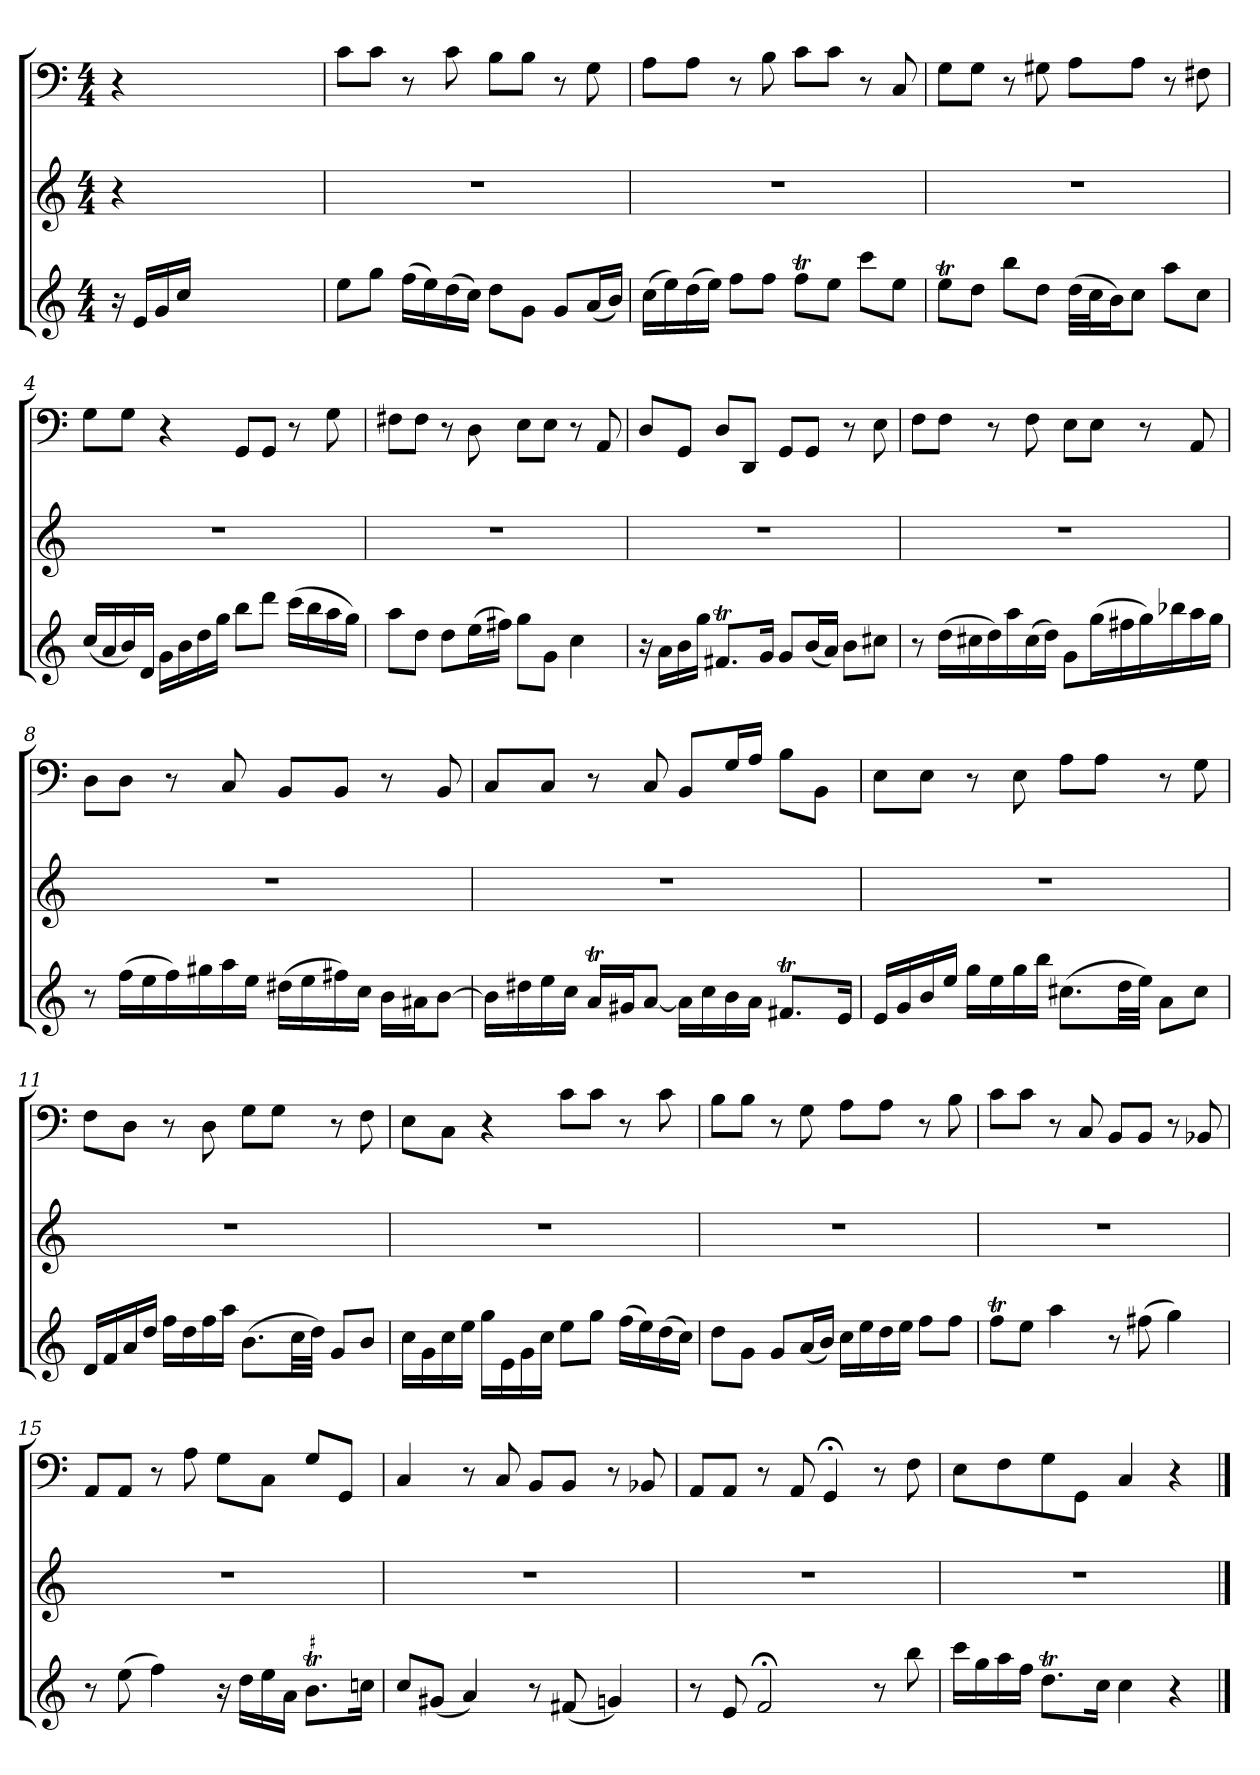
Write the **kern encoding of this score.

**kern	**kern	**kern
*part3	*part2	*part1
*staff3	*staff2	*staff1
*clefG2	*clefG2	*clefF4
*k[]	*k[]	*k[]
*C:	*C:	*C:
*M4/4	*M4/4	*M4/4
=	=	=
16r	4r	4r
16e/LL	.	.
16g/	.	.
16cc/JJ	.	.
2ryy	2ryy	2ryy
4ryy	4ryy	4ryy
=1	=1	=1
8ee\L	1r	8c\L
8gg\J	.	8c\J
(16ff\LL	.	8r
16ee\)	.	.
(16dd\	.	8c\
16cc\JJ)	.	.
8dd\L	.	8B\L
8g\J	.	8B\J
8g/L	.	8r
(16a/L	.	8G\
16b/JJ)	.	.
=2	=2	=2
(16cc\LL	1r	8A\L
16ee\)	.	.
(16dd\	.	8A\J
16ee\JJ)	.	.
8ff\L	.	8r
8ff\J	.	8B\
8ffT\L	.	8c\L
8ee\J	.	8c\J
8ccc\L	.	8r
8ee\J	.	8C/
=3	=3	=3
8eet\L	1r	8G\L
8dd\J	.	8G\J
8bb\L	.	8r
8dd\J	.	8G#X\
(32dd\LLL	.	8A\L
32cc\J	.	.
16b\J)	.	.
8cc\J	.	8A\J
8aa\L	.	8r
8cc\J	.	8F#X\
=4	=4	=4
(16cc/LL	1r	8G\L
16a/	.	.
16b/)	.	8G\J
16d/JJ	.	.
16g\LL	.	4r
16b\	.	.
16dd\	.	.
16gg\JJ	.	.
8bb\L	.	8GG/L
8ddd\J	.	8GG/J
(16ccc\LL	.	8r
16bb\	.	.
16aa\	.	8G\
16gg\JJ)	.	.
=5	=5	=5
8aa\L	1r	8F#X\L
8dd\J	.	8F#\J
8dd\L	.	8r
(16ee\L	.	8D\
16ff#X\JJ)	.	.
8gg\L	.	8E\L
8g\J	.	8E\J
4cc\	.	8r
.	.	8AA/
=6	=6	=6
16r	1r	8D/L
16a\LL	.	.
16b\	.	8GG/J
16gg\JJ	.	.
8.f#Xt/L	.	8D/L
.	.	8DD/J
16g/Jk	.	.
8g/L	.	8GG/L
(16b/L	.	8GG/J
16a/JJ)	.	.
8b\L	.	8r
8cc#X\J	.	8E\
=7	=7	=7
8r	1r	8F\L
(16dd\LL	.	8F\J
16cc#X\	.	.
16dd\)	.	8r
16aa\	.	.
(16cc#\	.	8F\
16dd\JJ)	.	.
8g\L	.	8E\L
(16gg\L	.	8E\J
16ff#X\	.	.
16gg\)	.	8r
16bb-X\	.	.
16aa\	.	8AA/
16gg\JJ	.	.
=8	=8	=8
8r	1r	8D\L
(16ff\LL	.	8D\J
16ee\	.	.
16ff\)	.	8r
16gg#X\	.	.
16aa\	.	8C/
16ee\JJ	.	.
(16dd#X\LL	.	8BB/L
16ee\	.	.
16ff#X\)	.	8BB/J
16cc\JJ	.	.
16b\LL	.	8r
16a#X\J	.	.
[8b\J	.	8BB/
=9	=9	=9
16b\LL]	1r	8C/L
16dd#X\	.	.
16ee\	.	8C/J
16cc\JJ	.	.
16aT/LL	.	8r
16g#X/J	.	.
[8a/J	.	8C/
16a\LL]	.	8BB/L
16cc\	.	.
16b\	.	16G/L
16a\JJ	.	16A/JJ
8.f#XT/L	.	8B\L
.	.	8BB\J
16e/Jk	.	.
=10	=10	=10
16e/LL	1r	8E\L
16g/	.	.
16b/	.	8E\J
16ee/JJ	.	.
16gg\LL	.	8r
16ee\	.	.
16gg\	.	8E\
16bb\JJ	.	.
(8.cc#X\L	.	8A\L
.	.	8A\J
32dd\LL	.	.
32ee\JJJ)	.	.
8a\L	.	8r
8cc#\J	.	8G\
=11	=11	=11
16d/LL	1r	8F\L
16f/	.	.
16a/	.	8D\J
16dd/JJ	.	.
16ff\LL	.	8r
16dd\	.	.
16ff\	.	8D\
16aa\JJ	.	.
(8.b\L	.	8G\L
.	.	8G\J
32cc\LL	.	.
32dd\JJJ)	.	.
8g/L	.	8r
8b/J	.	8F\
=12	=12	=12
16cc\LL	1r	8E\L
16g\	.	.
16cc\	.	8C\J
16ee\JJ	.	.
16gg\LL	.	4r
16e\	.	.
16g\	.	.
16cc\JJ	.	.
8ee\L	.	8c\L
8gg\J	.	8c\J
(16ff\LL	.	8r
16ee\)	.	.
(16dd\	.	8c\
16cc\JJ)	.	.
=13	=13	=13
8dd\L	1r	8B\L
8g\J	.	8B\J
8g/L	.	8r
(16a/L	.	8G\
16b/JJ)	.	.
16cc\LL	.	8A\L
16ee\	.	.
16dd\	.	8A\J
16ee\JJ	.	.
8ff\L	.	8r
8ff\J	.	8B\
=14	=14	=14
8ffT\L	1r	8c\L
8ee\J	.	8c\J
4aa\	.	8r
.	.	8C/
8r	.	8BB/L
(8ff#X\	.	8BB/J
4gg\)	.	8r
.	.	8BB-X/
=15	=15	=15
8r	1r	8AA/L
(8ee\	.	8AA/J
4ff\)	.	8r
.	.	8A\
16r	.	8G\L
16dd\LL	.	.
16ee\	.	8C\J
16a\JJ	.	.
!LO:TR:acc=#	!	!
8.bT\L	.	8G/L
.	.	8GG/J
16ccn\Jk	.	.
=16	=16	=16
8cc/L	1r	4C/
(8g#X/J	.	.
4a/)	.	8r
.	.	8C/
8r	.	8BB/L
(8f#X/	.	8BB/J
4gn/)	.	8r
.	.	8BB-X/
=17	=17	=17
8r	1r	8AA/L
8e/	.	8AA/J
2f;</	.	8r
.	.	8AA/
.	.	4GG;</
8r	.	8r
8bb\	.	8F\
=18	=18	=18
16ccc\LL	1r	8E\L
16gg\	.	.
16aa\	.	8F\
16ff\JJ	.	.
8.ddT\L	.	8G\
.	.	8GG\J
16cc\Jk	.	.
4cc\	.	4C/
4r	.	4r
==	==	==
*-	*-	*-
